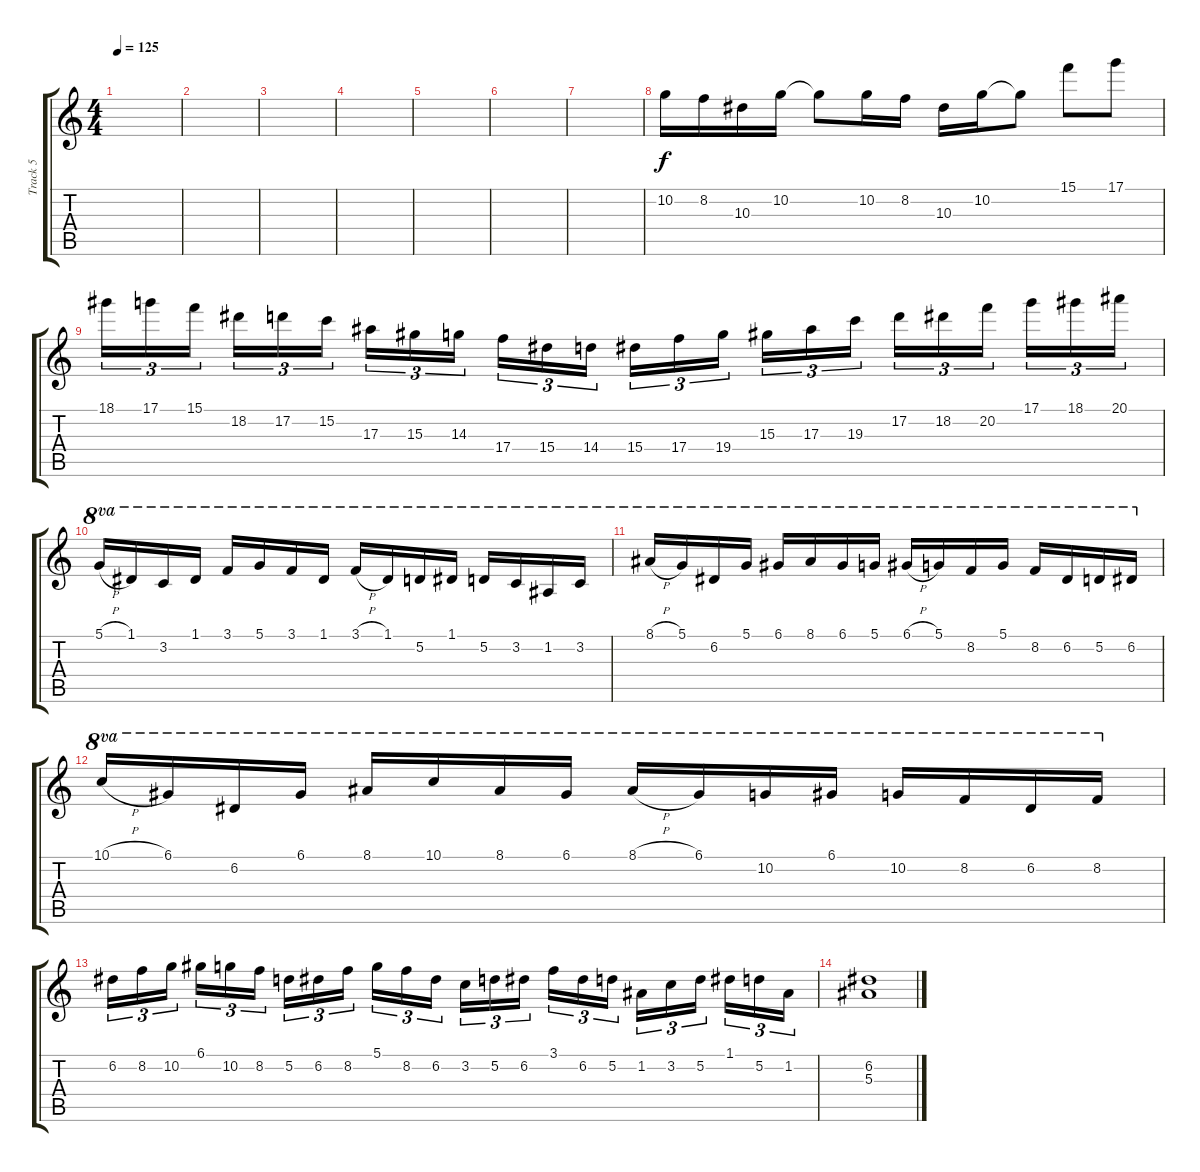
\track ("Track 5" "Track 5") {instrument distortionguitar}
\staff {score tabs}
\tuning (D4 A3 F3 C3 G2 C2) {hide}
\ts (4 4)
\tempo 125
\clef g2
\ks c
|
|
|
|
|
|
|
10.2.16 8.2.16 10.3.16 10.2.16 10.2{t}.8 10.2.16 8.2.16 10.3.16 10.2.16 10.2{t}.8 15.1.8 17.1.8 |
18.1.16{tu (3 2)} 17.1.16{tu (3 2)} 15.1.16{tu (3 2) beam splitsecondary} 18.2.16{tu (3 2)} 17.2.16{tu (3 2)} 15.2.16{tu (3 2)} 17.3.16{tu (3 2)} 15.3.16{tu (3 2)} 14.3.16{tu (3 2) beam splitsecondary} 17.4.16{tu (3 2)} 15.4.16{tu (3 2)} 14.4.16{tu (3 2)} 15.4.16{tu (3 2)} 17.4.16{tu (3 2)} 19.4.16{tu (3 2) beam splitsecondary} 15.3.16{tu (3 2)} 17.3.16{tu (3 2)} 19.3.16{tu (3 2)} 17.2.16{tu (3 2)} 18.2.16{tu (3 2)} 20.2.16{tu (3 2) beam splitsecondary} 17.1.16{tu (3 2)} 18.1.16{tu (3 2)} 20.1.16{tu (3 2)} |
5.1{h}.16{ot 8va} 1.1.16{ot 8va} 3.2.16{ot 8va} 1.1.16{ot 8va} 3.1.16{ot 8va} 5.1.16{ot 8va} 3.1.16{ot 8va} 1.1.16{ot 8va} 3.1{h}.16{ot 8va} 1.1.16{ot 8va} 5.2.16{ot 8va} 1.1.16{ot 8va} 5.2.16{ot 8va} 3.2.16{ot 8va} 1.2.16{ot 8va} 3.2.16{ot 8va} |
8.1{h}.16{ot 8va} 5.1.16{ot 8va} 6.2.16{ot 8va} 5.1.16{ot 8va} 6.1.16{ot 8va} 8.1.16{ot 8va} 6.1.16{ot 8va} 5.1.16{ot 8va} 6.1{h}.16{ot 8va} 5.1.16{ot 8va} 8.2.16{ot 8va} 5.1.16{ot 8va} 8.2.16{ot 8va} 6.2.16{ot 8va} 5.2.16{ot 8va} 6.2.16{ot 8va} |
10.1{h}.16{ot 8va} 6.1.16{ot 8va} 6.2.16{ot 8va} 6.1.16{ot 8va} 8.1.16{ot 8va} 10.1.16{ot 8va} 8.1.16{ot 8va} 6.1.16{ot 8va} 8.1{h}.16{ot 8va} 6.1.16{ot 8va} 10.2.16{ot 8va} 6.1.16{ot 8va} 10.2.16{ot 8va} 8.2.16{ot 8va} 6.2.16{ot 8va} 8.2.16{ot 8va} |
6.2.16{tu (3 2)} 8.2.16{tu (3 2)} 10.2.16{tu (3 2) beam splitsecondary} 6.1.16{tu (3 2)} 10.2.16{tu (3 2)} 8.2.16{tu (3 2)} 5.2.16{tu (3 2)} 6.2.16{tu (3 2)} 8.2.16{tu (3 2) beam splitsecondary} 5.1.16{tu (3 2)} 8.2.16{tu (3 2)} 6.2.16{tu (3 2)} 3.2.16{tu (3 2)} 5.2.16{tu (3 2)} 6.2.16{tu (3 2) beam splitsecondary} 3.1.16{tu (3 2)} 6.2.16{tu (3 2)} 5.2.16{tu (3 2)} 1.2.16{tu (3 2)} 3.2.16{tu (3 2)} 5.2.16{tu (3 2) beam splitsecondary} 1.1.16{tu (3 2)} 5.2.16{tu (3 2)} 1.2.16{tu (3 2)} |
(6.2 5.3).1
